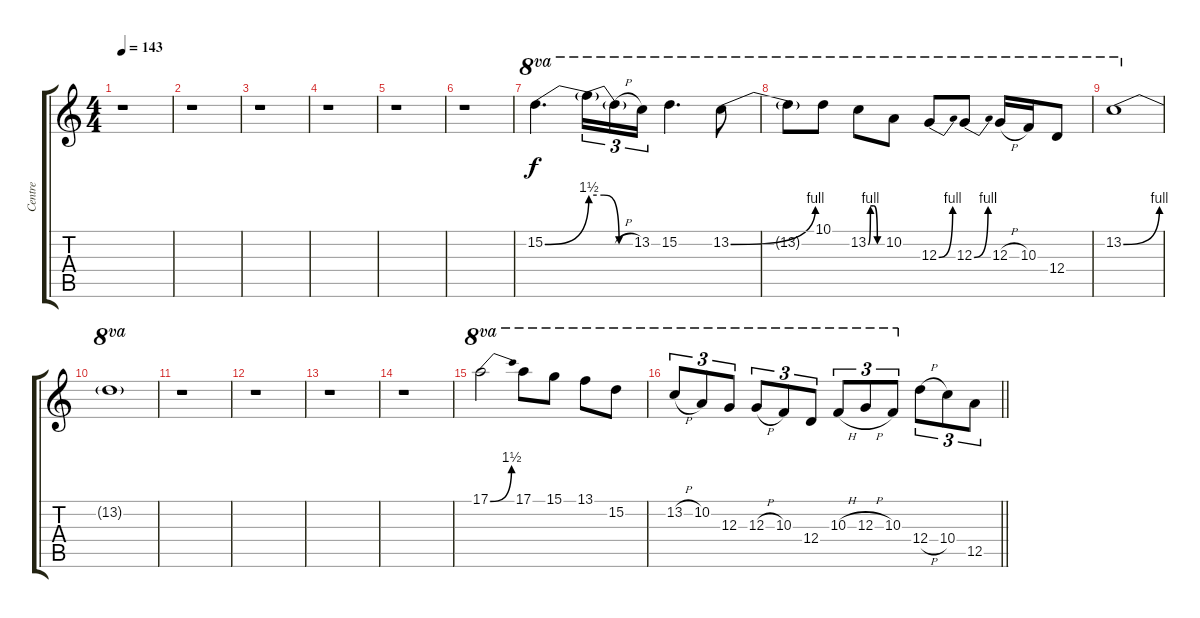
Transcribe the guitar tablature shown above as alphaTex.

\track ("Centre" "Centre") {instrument distortionguitar}
\staff {score tabs}
\tuning (E4 B3 G3 D3 A2 D2) {hide}
\ts (4 4)
\tempo 143
\clef g2
\ks c
r.1{dy f} |
r.1 |
r.1 |
r.1 |
r.1 |
r.1 |
15.2{be (bend 0 0 60 6)}.4{d ot 8va} 15.2{be (custom 0 6 20 6 40 0 60 0) t}.16{tu (3 2) ot 8va} 15.2{h t}.16{tu (3 2) ot 8va} 13.2.16{tu (3 2) ot 8va} 15.2.4{d ot 8va} 13.2{be (bend 0 0 60 4)}.8{ot 8va} |
13.2{t}.8{ot 8va} 10.1.8{ot 8va} 13.2{be (custom 0 0 10 4 25 4 40 0 60 0)}.8{ot 8va} 10.2.8{ot 8va} 12.3{be (bend 0 0 60 4)}.8{ot 8va} 12.3{be (bend 0 0 60 4)}.8{ot 8va} 12.3{h}.16{ot 8va} 10.3.16{ot 8va} 12.4.8{ot 8va} |
13.2{be (bend 0 0 60 4)}.1{ot 8va} |
13.2{t}.1{ot 8va} |
r.1 |
r.1 |
r.1 |
r.1 |
17.1{be (bend 0 0 60 6)}.2{ot 8va} 17.1.8{ot 8va} 15.1.8{ot 8va} 13.1.8{ot 8va} 15.2.8{ot 8va} |
\barLineRight lightlight
13.2{h}.8{tu (3 2) ot 8va} 10.2.8{tu (3 2) ot 8va} 12.3.8{tu (3 2) ot 8va} 12.3{h}.8{tu (3 2) ot 8va} 10.3.8{tu (3 2) ot 8va} 12.4.8{tu (3 2) ot 8va} 10.3{h}.8{tu (3 2) ot 8va} 12.3{h}.8{tu (3 2) ot 8va} 10.3.8{tu (3 2) ot 8va} 12.4{h}.8{tu (3 2)} 10.4.8{tu (3 2)} 12.5.8{tu (3 2)}
